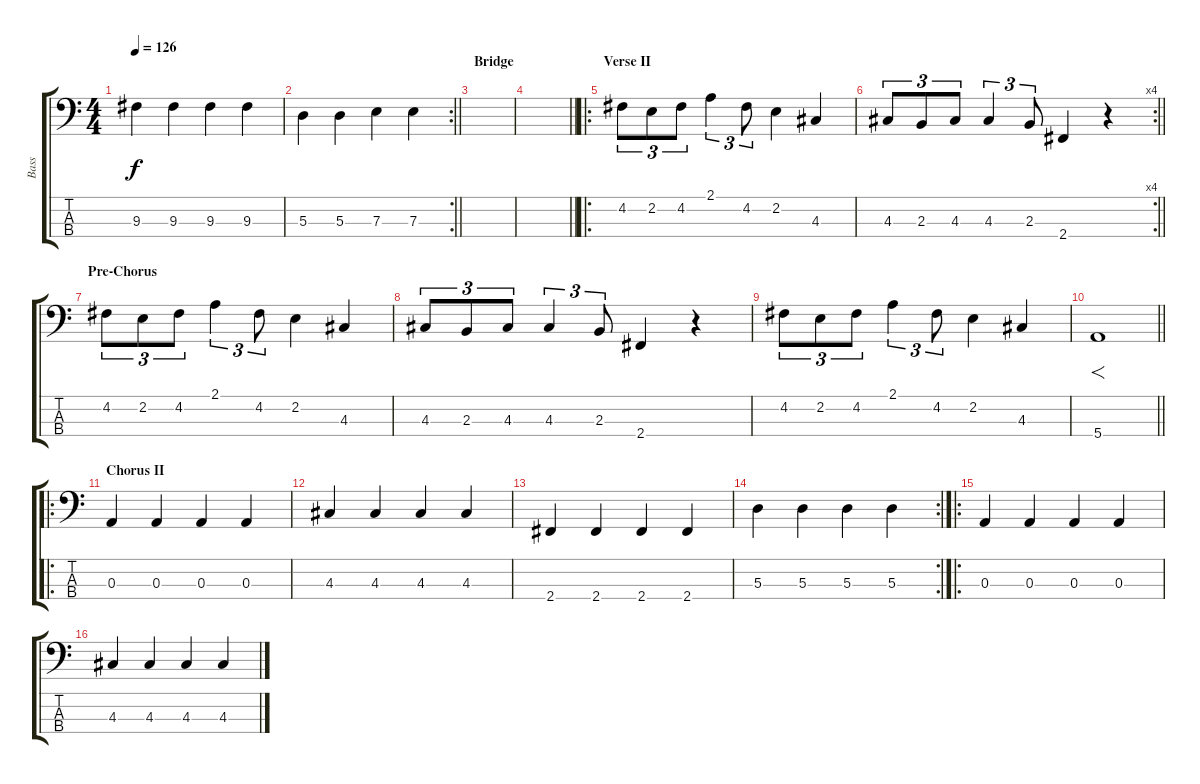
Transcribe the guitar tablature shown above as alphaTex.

\track ("Bass" "Bass") {instrument electricbassfinger}
\staff {score tabs}
\tuning (G2 D2 A1 E1) {hide}
\ts (4 4)
\tempo 126
\clef f4
\ks c
9.3.4{dy f} 9.3.4 9.3.4 9.3.4 |
\rc 2
\barLineRight lightlight
5.3.4 5.3.4 7.3.4 7.3.4 |
\section ("" "Bridge")
|
\barLineRight lightlight
|
\ro
\section ("" "Verse II")
4.2.8{tu (3 2)} 2.2.8{tu (3 2)} 4.2.8{tu (3 2)} 2.1.4{tu (3 2)} 4.2.8{tu (3 2)} 2.2.4 4.3.4 |
\rc 4
\barLineRight lightlight
4.3.8{tu (3 2)} 2.3.8{tu (3 2)} 4.3.8{tu (3 2)} 4.3.4{tu (3 2)} 2.3.8{tu (3 2)} 2.4.4 r.4 |
\section ("" "Pre-Chorus")
4.2.8{tu (3 2)} 2.2.8{tu (3 2)} 4.2.8{tu (3 2)} 2.1.4{tu (3 2)} 4.2.8{tu (3 2)} 2.2.4 4.3.4 |
4.3.8{tu (3 2)} 2.3.8{tu (3 2)} 4.3.8{tu (3 2)} 4.3.4{tu (3 2)} 2.3.8{tu (3 2)} 2.4.4 r.4 |
4.2.8{tu (3 2)} 2.2.8{tu (3 2)} 4.2.8{tu (3 2)} 2.1.4{tu (3 2)} 4.2.8{tu (3 2)} 2.2.4 4.3.4 |
\barLineRight lightlight
5.4.1{f} |
\ro
\section ("" "Chorus II")
0.3.4 0.3.4 0.3.4 0.3.4 |
4.3.4 4.3.4 4.3.4 4.3.4 |
2.4.4 2.4.4 2.4.4 2.4.4 |
\rc 2
5.3.4 5.3.4 5.3.4 5.3.4 |
\ro
0.3.4 0.3.4 0.3.4 0.3.4 |
4.3.4 4.3.4 4.3.4 4.3.4
